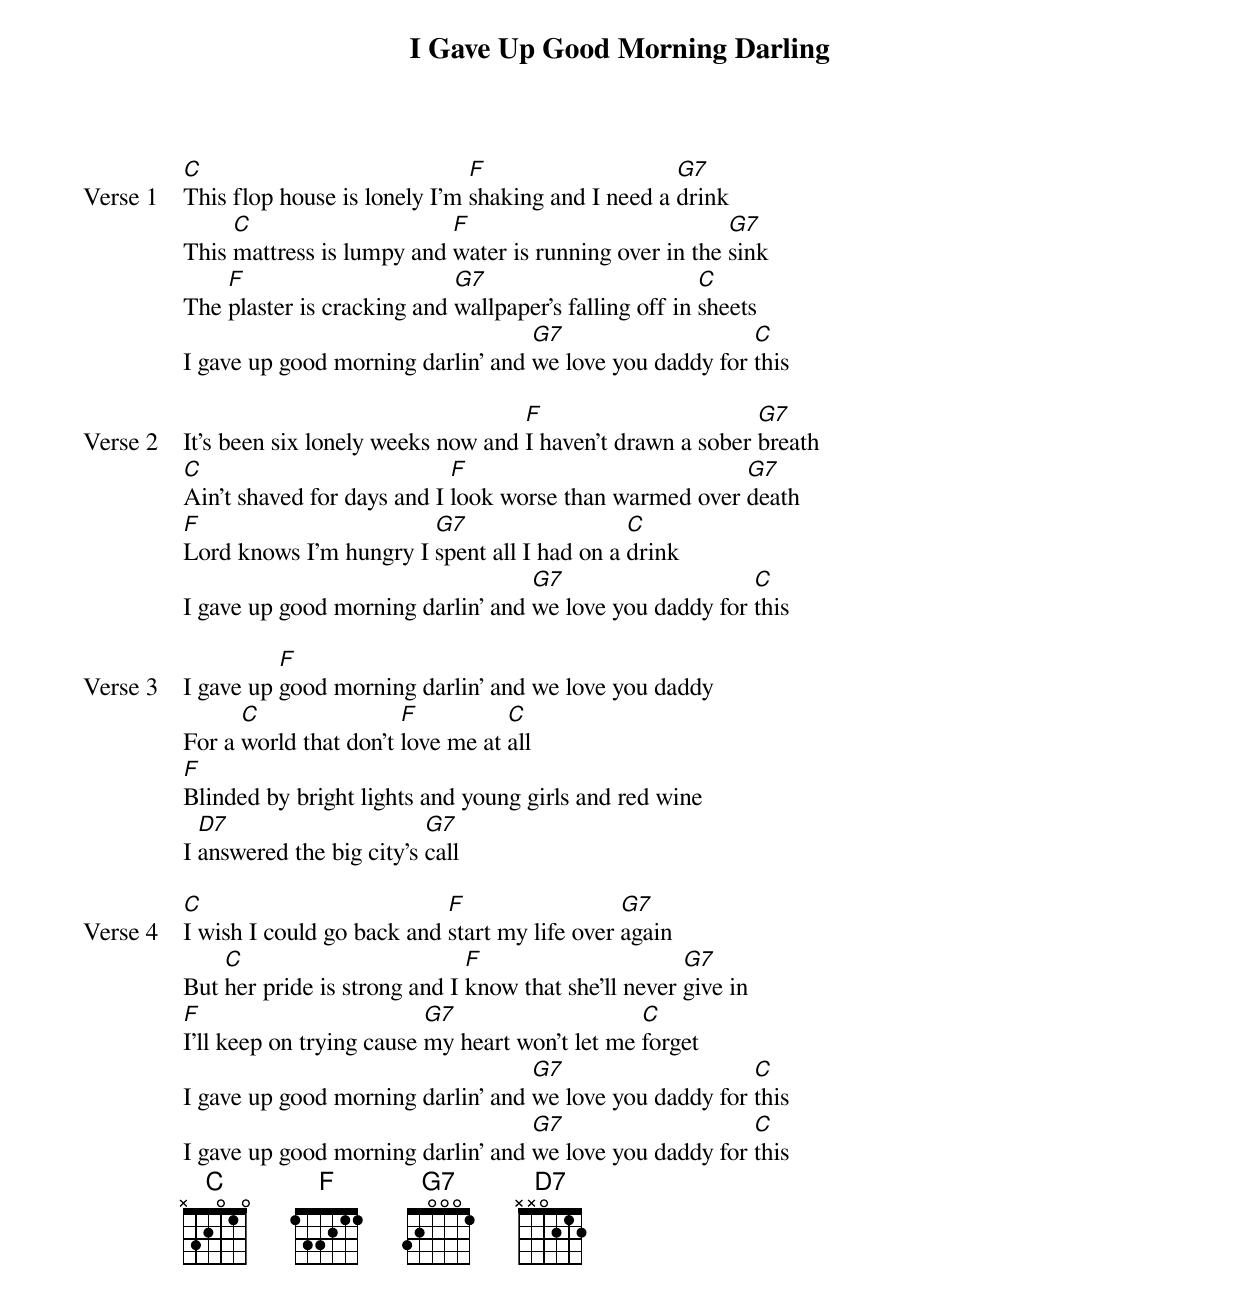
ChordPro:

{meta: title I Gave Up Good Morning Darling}
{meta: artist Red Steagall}
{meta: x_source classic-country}
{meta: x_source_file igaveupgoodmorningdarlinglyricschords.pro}
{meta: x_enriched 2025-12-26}

{start_of_verse: Verse 1}
[C]This flop house is lonely I'm [F]shaking and I need a [G7]drink
This [C]mattress is lumpy and [F]water is running over in the [G7]sink
The [F]plaster is cracking and [G7]wallpaper's falling off in [C]sheets
I gave up good morning darlin' and [G7]we love you daddy for [C]this
{end_of_verse}

{start_of_verse: Verse 2}
It's been six lonely weeks now and [F]I haven't drawn a sober [G7]breath
[C]Ain't shaved for days and I [F]look worse than warmed over [G7]death
[F]Lord knows I'm hungry I [G7]spent all I had on a [C]drink
I gave up good morning darlin' and [G7]we love you daddy for [C]this
{end_of_verse}

{start_of_verse: Verse 3}
I gave up [F]good morning darlin' and we love you daddy
For a [C]world that don't [F]love me at [C]all
[F]Blinded by bright lights and young girls and red wine
I [D7]answered the big city's [G7]call
{end_of_verse}

{start_of_verse: Verse 4}
[C]I wish I could go back and [F]start my life over [G7]again
But [C]her pride is strong and I [F]know that she'll never [G7]give in
[F]I'll keep on trying cause [G7]my heart won't let me [C]forget
I gave up good morning darlin' and [G7]we love you daddy for [C]this
I gave up good morning darlin' and [G7]we love you daddy for [C]this
{end_of_verse}
